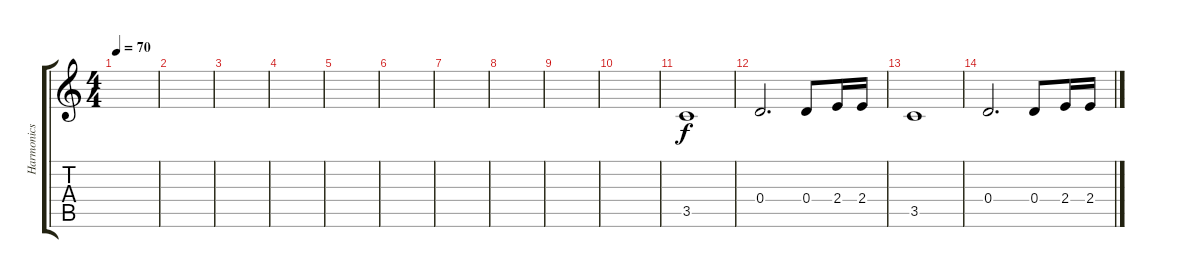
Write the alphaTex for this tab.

\track ("Harmonics" "Harmonics") {instrument electricguitarclean}
\staff {score tabs}
\tuning (E4 B3 G3 D3 A2 E2) {hide}
\ts (4 4)
\tempo 70
\clef g2
\ks c
|
|
|
|
|
|
|
|
|
|
3.5.1 |
0.4.2{d} 0.4.8 2.4.16 2.4.16 |
3.5.1 |
0.4.2{d} 0.4.8 2.4.16 2.4.16
